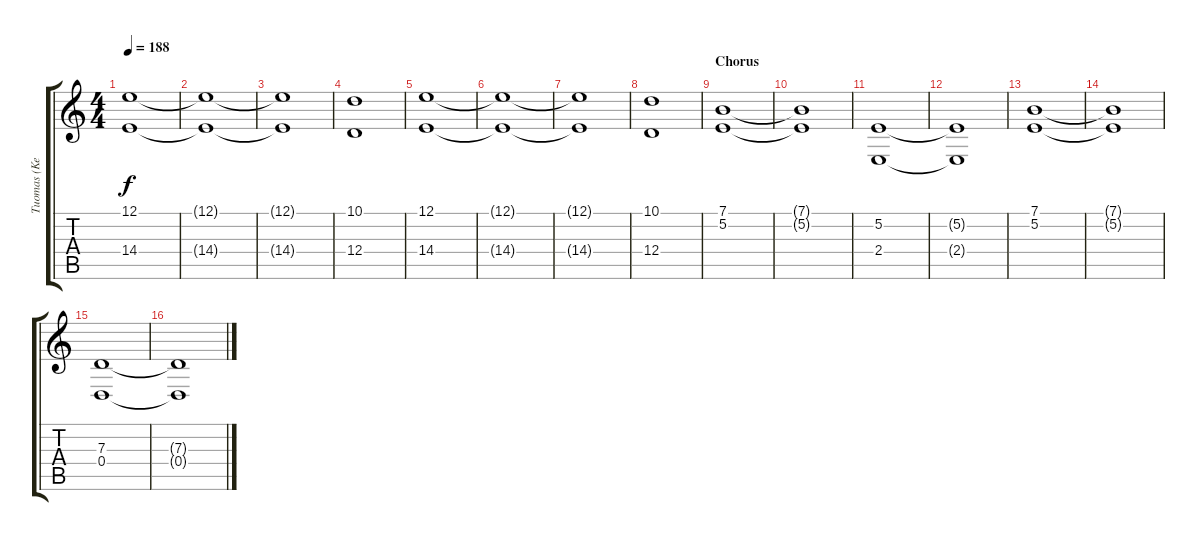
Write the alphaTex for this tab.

\track ("Tuomas (Keyboards)" "Tuomas (Ke") {instrument choiraahs}
\staff {score tabs}
\tuning (E4 B3 G3 D3 A2 E2) {hide}
\ts (4 4)
\tempo 188
\clef g2
\ks c
(12.1 14.4).1{dy f} |
(12.1{t} 14.4{t}).1 |
(12.1{t} 14.4{t}).1 |
(10.1 12.4).1 |
(12.1 14.4).1 |
(12.1{t} 14.4{t}).1 |
(12.1{t} 14.4{t}).1 |
(10.1 12.4).1 |
\section ("" "Chorus")
(7.1 5.2).1{instrument stringensemble1} |
(7.1{t} 5.2{t}).1 |
(5.2 2.4).1 |
(5.2{t} 2.4{t}).1 |
(7.1 5.2).1 |
(7.1{t} 5.2{t}).1 |
(7.3 0.4).1 |
(7.3{t} 0.4{t}).1
